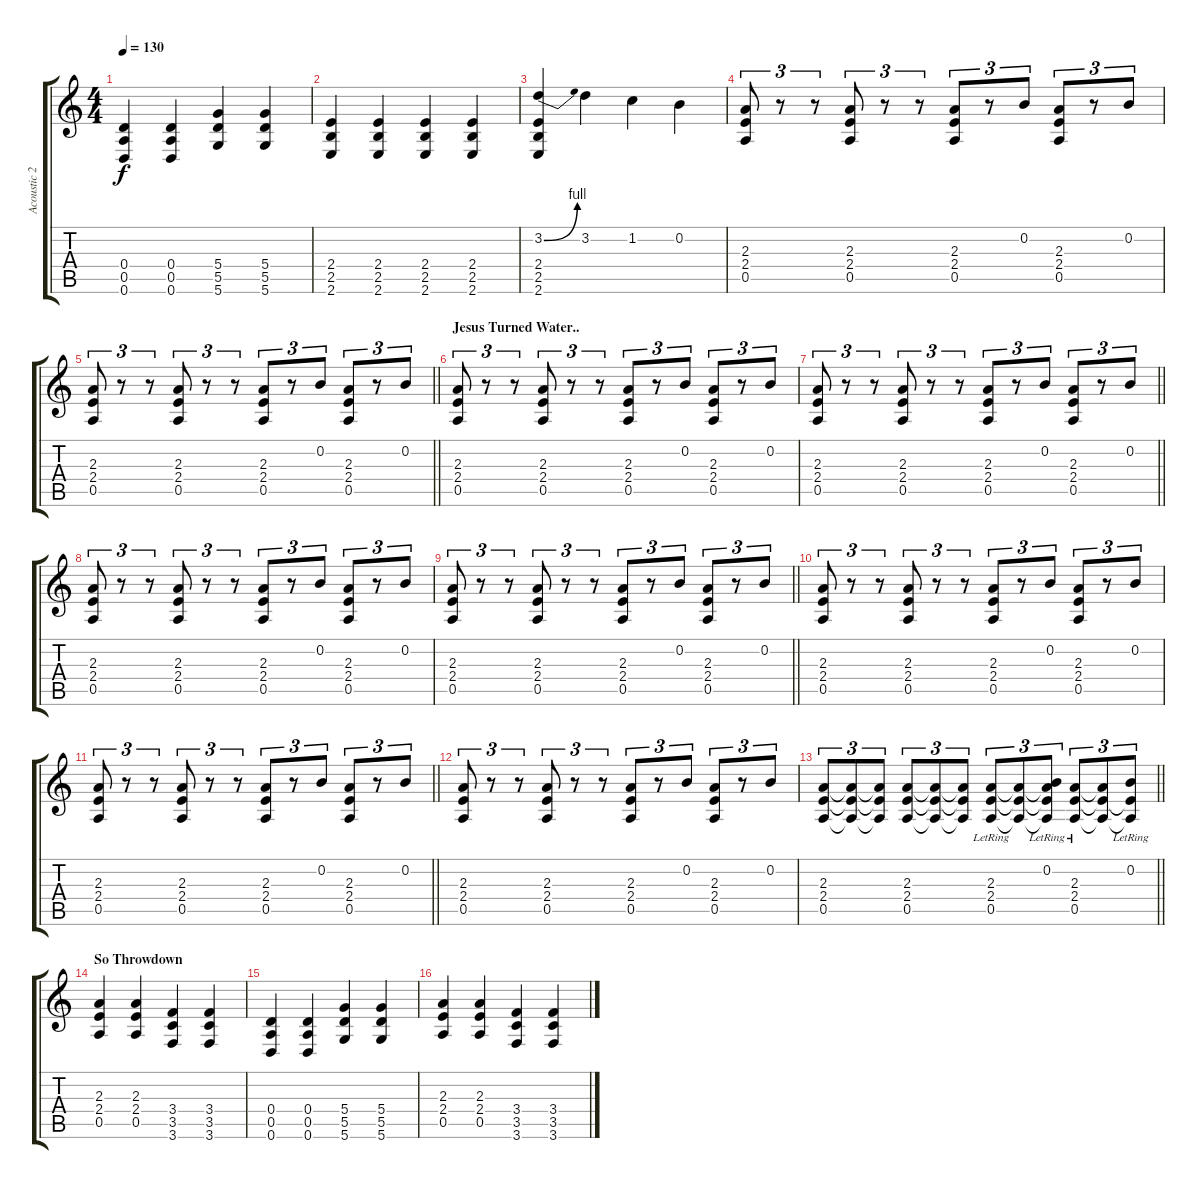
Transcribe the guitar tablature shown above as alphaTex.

\track ("Acoustic 2" "Acoustic 2") {instrument acousticguitarsteel}
\staff {score tabs}
\tuning (E4 B3 G3 D3 A2 D2) {hide}
\ts (4 4)
\tempo 130
\clef g2
\ks c
(0.4 0.5 0.6).4{dy f} (0.4 0.5 0.6).4 (5.4 5.5 5.6).4 (5.4 5.5 5.6).4 |
(2.4 2.5 2.6).4 (2.4 2.5 2.6).4 (2.4 2.5 2.6).4 (2.4 2.5 2.6).4 |
(3.2{be (bend 0 0 60 4)} 2.4 2.5 2.6).4 3.2.4 1.2.4 0.2.4 |
(2.3 2.4 0.5).8{tu (3 2)} r.8{tu (3 2)} r.8{tu (3 2)} (2.3 2.4 0.5).8{tu (3 2)} r.8{tu (3 2)} r.8{tu (3 2)} (2.3 2.4 0.5).8{tu (3 2)} r.8{tu (3 2)} 0.2.8{tu (3 2)} (2.3 2.4 0.5).8{tu (3 2)} r.8{tu (3 2)} 0.2.8{tu (3 2)} |
\barLineRight lightlight
(2.3 2.4 0.5).8{tu (3 2)} r.8{tu (3 2)} r.8{tu (3 2)} (2.3 2.4 0.5).8{tu (3 2)} r.8{tu (3 2)} r.8{tu (3 2)} (2.3 2.4 0.5).8{tu (3 2)} r.8{tu (3 2)} 0.2.8{tu (3 2)} (2.3 2.4 0.5).8{tu (3 2)} r.8{tu (3 2)} 0.2.8{tu (3 2)} |
\section ("" "Jesus Turned Water..")
(2.3 2.4 0.5).8{tu (3 2)} r.8{tu (3 2)} r.8{tu (3 2)} (2.3 2.4 0.5).8{tu (3 2)} r.8{tu (3 2)} r.8{tu (3 2)} (2.3 2.4 0.5).8{tu (3 2)} r.8{tu (3 2)} 0.2.8{tu (3 2)} (2.3 2.4 0.5).8{tu (3 2)} r.8{tu (3 2)} 0.2.8{tu (3 2)} |
\barLineRight lightlight
(2.3 2.4 0.5).8{tu (3 2)} r.8{tu (3 2)} r.8{tu (3 2)} (2.3 2.4 0.5).8{tu (3 2)} r.8{tu (3 2)} r.8{tu (3 2)} (2.3 2.4 0.5).8{tu (3 2)} r.8{tu (3 2)} 0.2.8{tu (3 2)} (2.3 2.4 0.5).8{tu (3 2)} r.8{tu (3 2)} 0.2.8{tu (3 2)} |
(2.3 2.4 0.5).8{tu (3 2)} r.8{tu (3 2)} r.8{tu (3 2)} (2.3 2.4 0.5).8{tu (3 2)} r.8{tu (3 2)} r.8{tu (3 2)} (2.3 2.4 0.5).8{tu (3 2)} r.8{tu (3 2)} 0.2.8{tu (3 2)} (2.3 2.4 0.5).8{tu (3 2)} r.8{tu (3 2)} 0.2.8{tu (3 2)} |
\barLineRight lightlight
(2.3 2.4 0.5).8{tu (3 2)} r.8{tu (3 2)} r.8{tu (3 2)} (2.3 2.4 0.5).8{tu (3 2)} r.8{tu (3 2)} r.8{tu (3 2)} (2.3 2.4 0.5).8{tu (3 2)} r.8{tu (3 2)} 0.2.8{tu (3 2)} (2.3 2.4 0.5).8{tu (3 2)} r.8{tu (3 2)} 0.2.8{tu (3 2)} |
(2.3 2.4 0.5).8{tu (3 2)} r.8{tu (3 2)} r.8{tu (3 2)} (2.3 2.4 0.5).8{tu (3 2)} r.8{tu (3 2)} r.8{tu (3 2)} (2.3 2.4 0.5).8{tu (3 2)} r.8{tu (3 2)} 0.2.8{tu (3 2)} (2.3 2.4 0.5).8{tu (3 2)} r.8{tu (3 2)} 0.2.8{tu (3 2)} |
\barLineRight lightlight
(2.3 2.4 0.5).8{tu (3 2)} r.8{tu (3 2)} r.8{tu (3 2)} (2.3 2.4 0.5).8{tu (3 2)} r.8{tu (3 2)} r.8{tu (3 2)} (2.3 2.4 0.5).8{tu (3 2)} r.8{tu (3 2)} 0.2.8{tu (3 2)} (2.3 2.4 0.5).8{tu (3 2)} r.8{tu (3 2)} 0.2.8{tu (3 2)} |
(2.3 2.4 0.5).8{tu (3 2)} r.8{tu (3 2)} r.8{tu (3 2)} (2.3 2.4 0.5).8{tu (3 2)} r.8{tu (3 2)} r.8{tu (3 2)} (2.3 2.4 0.5).8{tu (3 2)} r.8{tu (3 2)} 0.2.8{tu (3 2)} (2.3 2.4 0.5).8{tu (3 2)} r.8{tu (3 2)} 0.2.8{tu (3 2)} |
\barLineRight lightlight
(2.3 2.4 0.5).8{tu (3 2)} (2.3{t} 2.4{t} 0.5{t}).8{tu (3 2)} (2.3{t} 2.4{t} 0.5{t}).8{tu (3 2)} (2.3 2.4 0.5).8{tu (3 2)} (2.3{t} 2.4{t} 0.5{t}).8{tu (3 2)} (2.3{t} 2.4{t} 0.5{t}).8{tu (3 2)} (2.3{lr} 2.4{lr} 0.5{lr}).8{tu (3 2)} (2.3{t} 2.4{t} 0.5{t}).8{tu (3 2)} (0.2{lr} 2.3{t} 2.4{t} 0.5{t}).8{tu (3 2)} (2.3{lr} 2.4{lr} 0.5{lr}).8{tu (3 2)} (2.3{t} 2.4{t} 0.5{t}).8{tu (3 2)} (0.2{lr} 2.4{t} 0.5{t}).8{tu (3 2)} |
\section ("" "So Throwdown")
(2.3 2.4 0.5).4 (2.3 2.4 0.5).4 (3.4 3.5 3.6).4 (3.4 3.5 3.6).4 |
(0.4 0.5 0.6).4 (0.4 0.5 0.6).4 (5.4 5.5 5.6).4 (5.4 5.5 5.6).4 |
(2.3 2.4 0.5).4 (2.3 2.4 0.5).4 (3.4 3.5 3.6).4 (3.4 3.5 3.6).4
